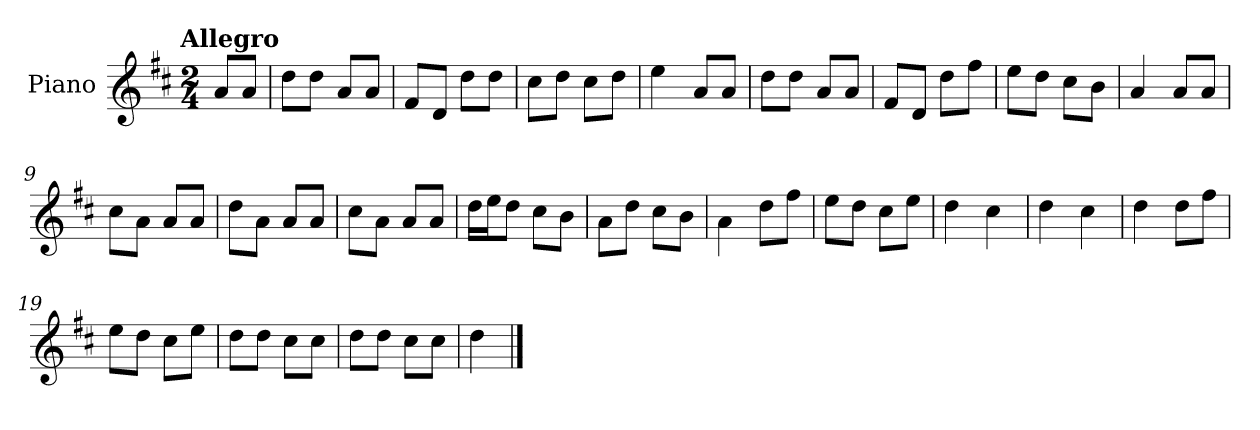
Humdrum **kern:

**kern
*part1
*staff1
*I"Piano
*I'Pno.
*clefG2
*k[f#c#]
!!LO:TX:omd:t=Allegro
*M2/4
*MM144
=
8a/L
8a/J
=1
8dd\L
8dd\J
8a/L
8a/J
=2
8f#/L
8d/J
8dd\L
8dd\J
=3
8cc#\L
8dd\J
8cc#\L
8dd\J
=4
4ee\
8a/L
8a/J
!!LO:LB:g=z
=5
8dd\L
8dd\J
8a/L
8a/J
=6
8f#/L
8d/J
8dd\L
8ff#\J
=7
8ee\L
8dd\J
8cc#\L
8b\J
=8
4a/
8a/L
8a/J
=9
8cc#\L
8a\J
8a/L
8a/J
=10
8dd\L
8a\J
8a/L
8a/J
!!LO:LB:g=z
=11
8cc#\L
8a\J
8a/L
8a/J
=12
16dd\LL
16ee\J
8dd\J
8cc#\L
8b\J
=13
8a\L
8dd\J
8cc#\L
8b\J
=14
4a\
8dd\L
8ff#\J
=15
8ee\L
8dd\J
8cc#\L
8ee\J
=16
4dd\
4cc#\
!!LO:LB:g=z
=17
4dd\
4cc#\
=18
4dd\
8dd\L
8ff#\J
=19
8ee\L
8dd\J
8cc#\L
8ee\J
=20
8dd\L
8dd\J
8cc#\L
8cc#\J
=21
8dd\L
8dd\J
8cc#\L
8cc#\J
=22
4dd\
==
*-
